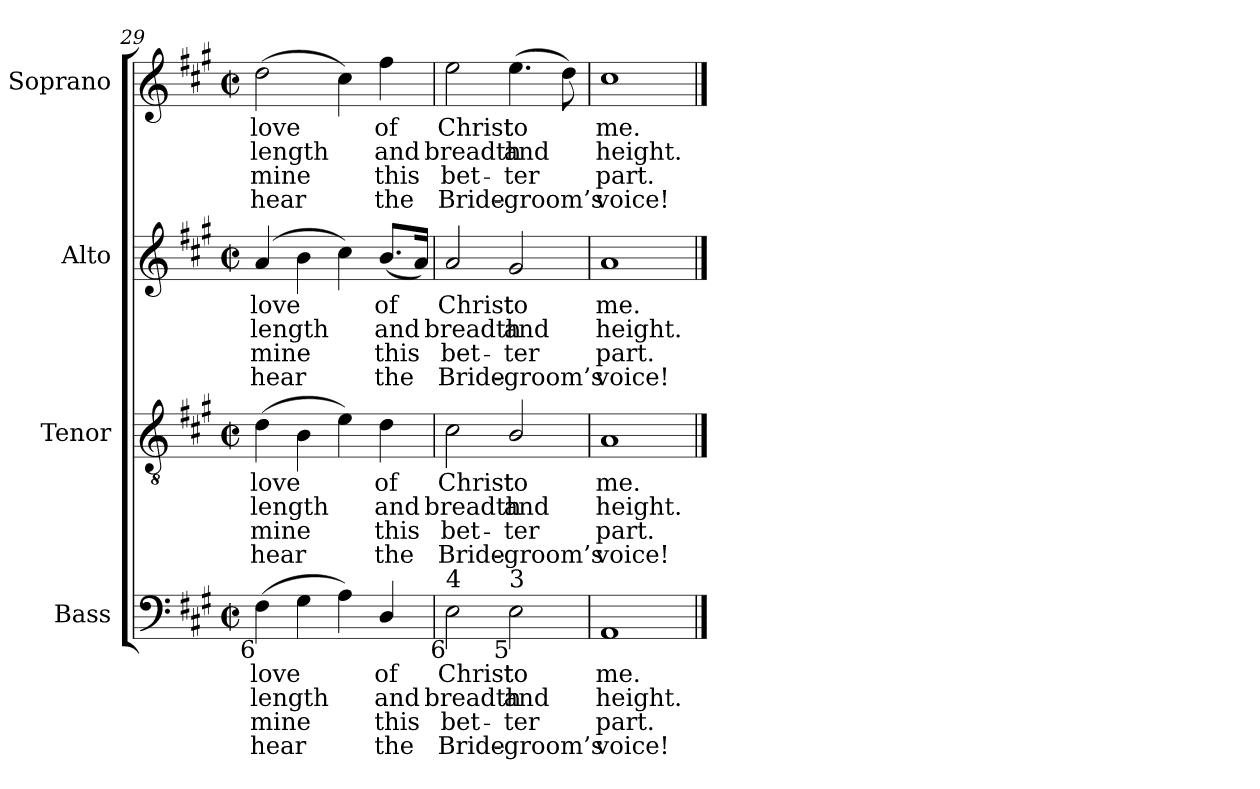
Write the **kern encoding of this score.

**kern	**text	**text	**text	**text	**kern	**text	**text	**text	**text	**kern	**text	**text	**text	**text	**kern	**text	**text	**text	**text
*part4	*part4	*part4	*part4	*part4	*part3	*part3	*part3	*part3	*part3	*part2	*part2	*part2	*part2	*part2	*part1	*part1	*part1	*part1	*part1
*staff4	*staff4	*staff4	*staff4	*staff4	*staff3	*staff3	*staff3	*staff3	*staff3	*staff2	*staff2	*staff2	*staff2	*staff2	*staff1	*staff1	*staff1	*staff1	*staff1
*I"Bass	*	*	*	*	*I"Tenor	*	*	*	*	*I"Alto	*	*	*	*	*I"Soprano	*	*	*	*
*I'B.	*	*	*	*	*I'T.	*	*	*	*	*I'A.	*	*	*	*	*I'S.	*	*	*	*
*clefF4	*	*	*	*	*clefGv2	*	*	*	*	*clefG2	*	*	*	*	*clefG2	*	*	*	*
*	*	*	*	*	*ITrd7c12	*	*	*	*	*	*	*	*	*	*	*	*	*	*
*k[f#c#g#]	*	*	*	*	*k[f#c#g#]	*	*	*	*	*k[f#c#g#]	*	*	*	*	*k[f#c#g#]	*	*	*	*
*A:	*	*	*	*	*A:	*	*	*	*	*A:	*	*	*	*	*A:	*	*	*	*
*M2/2	*	*	*	*	*M2/2	*	*	*	*	*M2/2	*	*	*	*	*M2/2	*	*	*	*
*met(c|)	*	*	*	*	*met(c|)	*	*	*	*	*met(c|)	*	*	*	*	*met(c|)	*	*	*	*
=29	=29	=29	=29	=29	=29	=29	=29	=29	=29	=29	=29	=29	=29	=29	=29	=29	=29	=29	=29
!	!LO:LY:b:color=#000000	!LO:LY:b:color=#000000	!LO:LY:b:color=#000000	!LO:LY:b:color=#000000	!	!	!	!	!	!	!	!	!	!	!	!	!	!	!
!	!	!	!	!	!	!LO:LY:b:color=#000000	!LO:LY:b:color=#000000	!LO:LY:b:color=#000000	!LO:LY:b:color=#000000	!	!	!	!	!	!	!	!	!	!
!	!	!	!	!	!	!	!	!	!	!	!LO:LY:b:color=#000000	!LO:LY:b:color=#000000	!LO:LY:b:color=#000000	!LO:LY:b:color=#000000	!	!	!	!	!
!LO:TX:b:rj:t=6	!	!	!	!	!	!	!	!	!	!	!	!	!	!	!	!	!	!	!
!	!	!	!	!	!	!	!	!	!	!	!	!	!	!	!	!LO:LY:b:color=#000000	!LO:LY:b:color=#000000	!LO:LY:b:color=#000000	!LO:LY:b:color=#000000
(4F#i\	love	length	mine	hear	(4Di\	love	length	mine	hear	(4ai/	love	length	mine	hear	(2ddi\	love	length	mine	hear
4G#i\	.	.	.	.	4BBi\	.	.	.	.	4bi\	.	.	.	.	.	.	.	.	.
4Ai\)	.	.	.	.	4Ei\)	.	.	.	.	4cc#i\)	.	.	.	.	4cc#i\)	.	.	.	.
!	!LO:LY:b:color=#000000	!LO:LY:b:color=#000000	!LO:LY:b:color=#000000	!LO:LY:b:color=#000000	!	!	!	!	!	!	!	!	!	!	!	!	!	!	!
!	!	!	!	!	!	!LO:LY:b:color=#000000	!LO:LY:b:color=#000000	!LO:LY:b:color=#000000	!LO:LY:b:color=#000000	!	!	!	!	!	!	!	!	!	!
!	!	!	!	!	!	!	!	!	!	!	!LO:LY:b:color=#000000	!LO:LY:b:color=#000000	!LO:LY:b:color=#000000	!LO:LY:b:color=#000000	!	!	!	!	!
!	!	!	!	!	!	!	!	!	!	!	!	!	!	!	!	!LO:LY:b:color=#000000	!LO:LY:b:color=#000000	!LO:LY:b:color=#000000	!LO:LY:b:color=#000000
4Di/	of	and	this	the	4Di\	of	and	this	the	(8.bi/L	of	and	this	the	4ff#i\	of	and	this	the
.	.	.	.	.	.	.	.	.	.	16ai/Jk)	.	.	.	.	.	.	.	.	.
=30	=30	=30	=30	=30	=30	=30	=30	=30	=30	=30	=30	=30	=30	=30	=30	=30	=30	=30	=30
!	!LO:LY:b:color=#000000	!LO:LY:b:color=#000000	!LO:LY:b:color=#000000	!LO:LY:b:color=#000000	!	!	!	!	!	!	!	!	!	!	!	!	!	!	!
!	!	!	!	!	!	!LO:LY:b:color=#000000	!LO:LY:b:color=#000000	!LO:LY:b:color=#000000	!LO:LY:b:color=#000000	!	!	!	!	!	!	!	!	!	!
!	!	!	!	!	!	!	!	!	!	!	!LO:LY:b:color=#000000	!LO:LY:b:color=#000000	!LO:LY:b:color=#000000	!LO:LY:b:color=#000000	!	!	!	!	!
!LO:TX:b:rj:t=6	!	!	!	!	!	!	!	!	!	!	!	!	!	!	!	!	!	!	!
!LO:TX:t=4	!	!	!	!	!	!	!	!	!	!	!	!	!	!	!	!	!	!	!
!	!	!	!	!	!	!	!	!	!	!	!	!	!	!	!	!LO:LY:b:color=#000000	!LO:LY:b:color=#000000	!LO:LY:b:color=#000000	!LO:LY:b:color=#000000
2Ei\	Christ	breadth	bet-	-Bride-	2C#i\	Christ	breadth	bet-	-Bride-	2ai/	Christ	breadth	bet-	-Bride-	2eei\	Christ	breadth	bet-	-Bride-
!	!LO:LY:b:color=#000000	!LO:LY:b:color=#000000	!LO:LY:b:color=#000000	!LO:LY:b:color=#000000	!	!	!	!	!	!	!	!	!	!	!	!	!	!	!
!	!	!	!	!	!	!LO:LY:b:color=#000000	!LO:LY:b:color=#000000	!LO:LY:b:color=#000000	!LO:LY:b:color=#000000	!	!	!	!	!	!	!	!	!	!
!	!	!	!	!	!	!	!	!	!	!	!LO:LY:b:color=#000000	!LO:LY:b:color=#000000	!LO:LY:b:color=#000000	!LO:LY:b:color=#000000	!	!	!	!	!
!LO:TX:b:rj:t=5	!	!	!	!	!	!	!	!	!	!	!	!	!	!	!	!	!	!	!
!LO:TX:t=3	!	!	!	!	!	!	!	!	!	!	!	!	!	!	!	!	!	!	!
!	!	!	!	!	!	!	!	!	!	!	!	!	!	!	!	!LO:LY:b:color=#000000	!LO:LY:b:color=#000000	!LO:LY:b:color=#000000	!LO:LY:b:color=#000000
2Ei\	to	and	-ter	groom’s	2BBi/	to	and	-ter	groom’s	2g#i/	to	and	-ter	groom’s	(4.eei\	to	and	ter	-groom’s
.	.	.	.	.	.	.	.	.	.	.	.	.	.	.	8ddi\)	.	.	.	.
=31	=31	=31	=31	=31	=31	=31	=31	=31	=31	=31	=31	=31	=31	=31	=31	=31	=31	=31	=31
!	!LO:LY:b:color=#000000	!LO:LY:b:color=#000000	!LO:LY:b:color=#000000	!LO:LY:b:color=#000000	!	!	!	!	!	!	!	!	!	!	!	!	!	!	!
!	!	!	!	!	!	!LO:LY:b:color=#000000	!LO:LY:b:color=#000000	!LO:LY:b:color=#000000	!LO:LY:b:color=#000000	!	!	!	!	!	!	!	!	!	!
!	!	!	!	!	!	!	!	!	!	!	!LO:LY:b:color=#000000	!LO:LY:b:color=#000000	!LO:LY:b:color=#000000	!LO:LY:b:color=#000000	!	!	!	!	!
!	!	!	!	!	!	!	!	!	!	!	!	!	!	!	!	!LO:LY:b:color=#000000	!LO:LY:b:color=#000000	!LO:LY:b:color=#000000	!LO:LY:b:color=#000000
1AAi	me.	height.	part.	voice!	1AAi	me.	height.	part.	voice!	1ai	me.	height.	part.	voice!	1cc#i	me.	height.	part.	voice!
==	==	==	==	==	==	==	==	==	==	==	==	==	==	==	==	==	==	==	==
*-	*-	*-	*-	*-	*-	*-	*-	*-	*-	*-	*-	*-	*-	*-	*-	*-	*-	*-	*-
